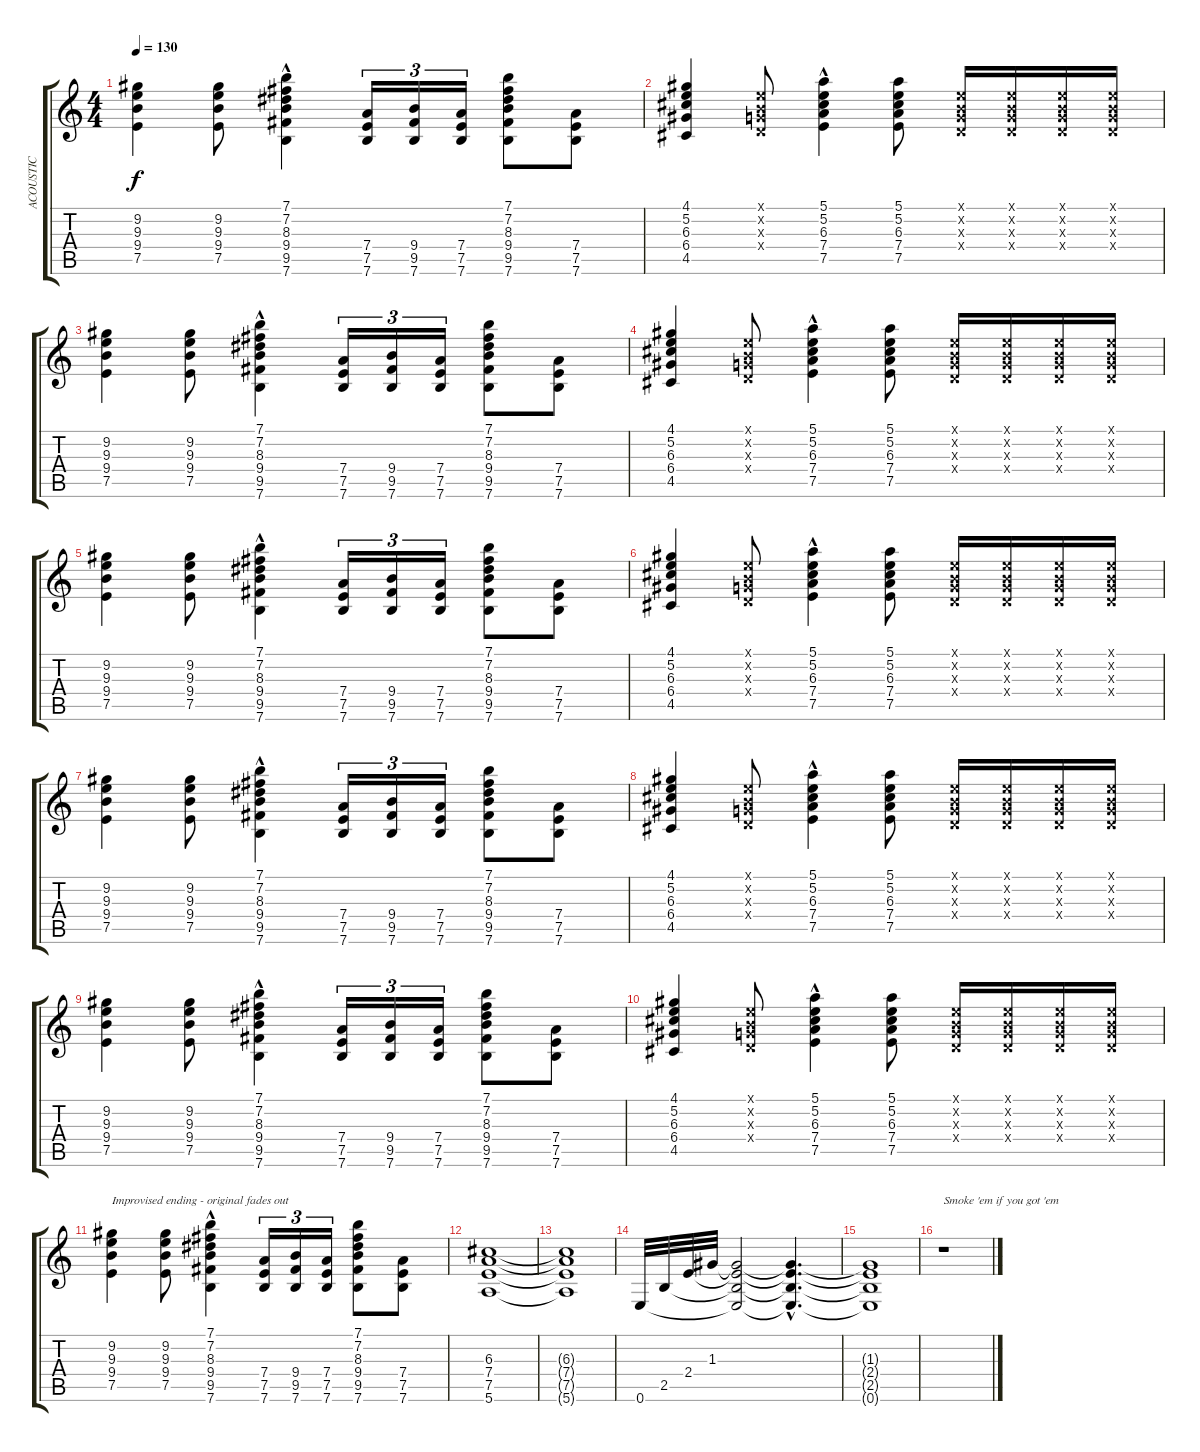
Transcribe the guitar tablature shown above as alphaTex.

\track ("ACOUSTIC" "ACOUSTIC") {instrument acousticguitarsteel}
\staff {score tabs}
\tuning (E4 B3 G3 D3 A2 E2) {hide}
\ts (4 4)
\tempo 130
\clef g2
\ks c
(9.2 9.3 9.4 7.5).4{dy f} (9.2 9.3 9.4 7.5).8 (7.1{hac} 7.2 8.3 9.4 9.5 7.6).4 (7.4 7.5 7.6).16{tu (3 2)} (9.4 9.5 7.6).16{tu (3 2)} (7.4 7.5 7.6).16{tu (3 2)} (7.1 7.2 8.3 9.4 9.5 7.6).8 (7.4 7.5 7.6).8 |
(4.1 5.2 6.3 6.4 4.5).4 (0.1{x} 0.2{x} 0.3{x} 0.4{x}).8 (5.1{hac} 5.2 6.3 7.4 7.5).4 (5.1 5.2 6.3 7.4 7.5).8 (0.1{x} 0.2{x} 0.3{x} 0.4{x}).16 (0.1{x} 0.2{x} 0.3{x} 0.4{x}).16 (0.1{x} 0.2{x} 0.3{x} 0.4{x}).16 (0.1{x} 0.2{x} 0.3{x} 0.4{x}).16 |
(9.2 9.3 9.4 7.5).4 (9.2 9.3 9.4 7.5).8 (7.1{hac} 7.2 8.3 9.4 9.5 7.6).4 (7.4 7.5 7.6).16{tu (3 2)} (9.4 9.5 7.6).16{tu (3 2)} (7.4 7.5 7.6).16{tu (3 2)} (7.1 7.2 8.3 9.4 9.5 7.6).8 (7.4 7.5 7.6).8 |
(4.1 5.2 6.3 6.4 4.5).4 (0.1{x} 0.2{x} 0.3{x} 0.4{x}).8 (5.1{hac} 5.2 6.3 7.4 7.5).4 (5.1 5.2 6.3 7.4 7.5).8 (0.1{x} 0.2{x} 0.3{x} 0.4{x}).16 (0.1{x} 0.2{x} 0.3{x} 0.4{x}).16 (0.1{x} 0.2{x} 0.3{x} 0.4{x}).16 (0.1{x} 0.2{x} 0.3{x} 0.4{x}).16 |
(9.2 9.3 9.4 7.5).4 (9.2 9.3 9.4 7.5).8 (7.1{hac} 7.2 8.3 9.4 9.5 7.6).4 (7.4 7.5 7.6).16{tu (3 2)} (9.4 9.5 7.6).16{tu (3 2)} (7.4 7.5 7.6).16{tu (3 2)} (7.1 7.2 8.3 9.4 9.5 7.6).8 (7.4 7.5 7.6).8 |
(4.1 5.2 6.3 6.4 4.5).4 (0.1{x} 0.2{x} 0.3{x} 0.4{x}).8 (5.1{hac} 5.2 6.3 7.4 7.5).4 (5.1 5.2 6.3 7.4 7.5).8 (0.1{x} 0.2{x} 0.3{x} 0.4{x}).16 (0.1{x} 0.2{x} 0.3{x} 0.4{x}).16 (0.1{x} 0.2{x} 0.3{x} 0.4{x}).16 (0.1{x} 0.2{x} 0.3{x} 0.4{x}).16 |
(9.2 9.3 9.4 7.5).4 (9.2 9.3 9.4 7.5).8 (7.1{hac} 7.2 8.3 9.4 9.5 7.6).4 (7.4 7.5 7.6).16{tu (3 2)} (9.4 9.5 7.6).16{tu (3 2)} (7.4 7.5 7.6).16{tu (3 2)} (7.1 7.2 8.3 9.4 9.5 7.6).8 (7.4 7.5 7.6).8 |
(4.1 5.2 6.3 6.4 4.5).4 (0.1{x} 0.2{x} 0.3{x} 0.4{x}).8 (5.1{hac} 5.2 6.3 7.4 7.5).4 (5.1 5.2 6.3 7.4 7.5).8 (0.1{x} 0.2{x} 0.3{x} 0.4{x}).16 (0.1{x} 0.2{x} 0.3{x} 0.4{x}).16 (0.1{x} 0.2{x} 0.3{x} 0.4{x}).16 (0.1{x} 0.2{x} 0.3{x} 0.4{x}).16 |
(9.2 9.3 9.4 7.5).4 (9.2 9.3 9.4 7.5).8 (7.1{hac} 7.2 8.3 9.4 9.5 7.6).4 (7.4 7.5 7.6).16{tu (3 2)} (9.4 9.5 7.6).16{tu (3 2)} (7.4 7.5 7.6).16{tu (3 2)} (7.1 7.2 8.3 9.4 9.5 7.6).8 (7.4 7.5 7.6).8 |
(4.1 5.2 6.3 6.4 4.5).4 (0.1{x} 0.2{x} 0.3{x} 0.4{x}).8 (5.1{hac} 5.2 6.3 7.4 7.5).4 (5.1 5.2 6.3 7.4 7.5).8 (0.1{x} 0.2{x} 0.3{x} 0.4{x}).16 (0.1{x} 0.2{x} 0.3{x} 0.4{x}).16 (0.1{x} 0.2{x} 0.3{x} 0.4{x}).16 (0.1{x} 0.2{x} 0.3{x} 0.4{x}).16 |
(9.2 9.3 9.4 7.5).4{txt "Improvised ending - original fades out"} (9.2 9.3 9.4 7.5).8 (7.1{hac} 7.2 8.3 9.4 9.5 7.6).4 (7.4 7.5 7.6).16{tu (3 2)} (9.4 9.5 7.6).16{tu (3 2)} (7.4 7.5 7.6).16{tu (3 2)} (7.1 7.2 8.3 9.4 9.5 7.6).8 (7.4 7.5 7.6).8 |
(6.3 7.4 7.5 5.6).1 |
(6.3{t} 7.4{t} 7.5{t} 5.6{t}).1 |
0.6.32{volume 12} 2.5.32 2.4.32 1.3.32{volume 10} (1.3{t} 2.4{t} 2.5{t} 0.6{t}).2 (1.3{hac t} 2.4{hac t} 2.5{hac t} 0.6{hac t}).4{d volume 8} |
(1.3{t} 2.4{t} 2.5{t} 0.6{t}).1{volume 5} |
r.1{txt "Smoke 'em if you got 'em"}
